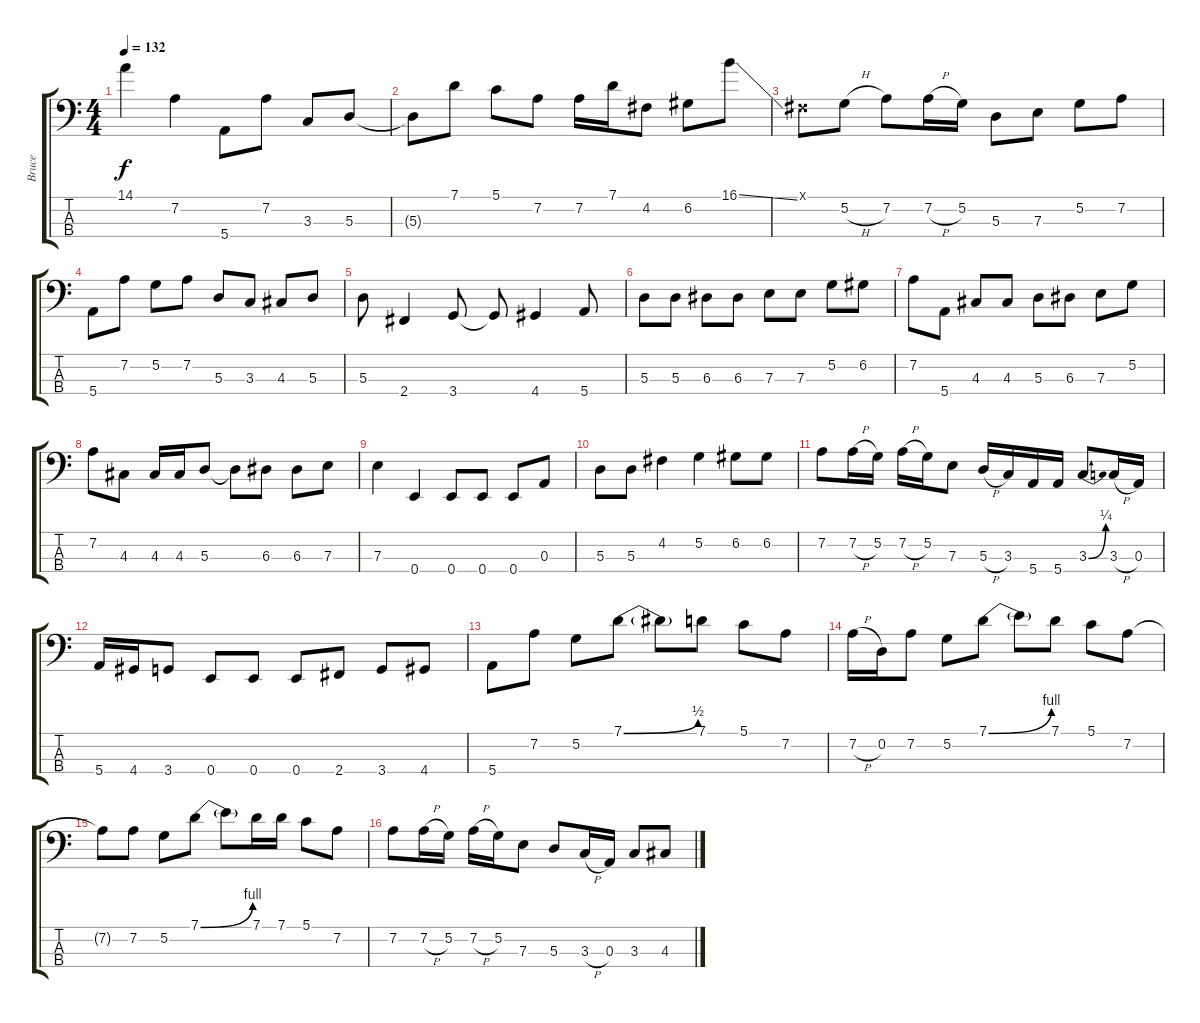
\track ("Bruce" "Bruce") {instrument electricbassfinger}
\staff {score tabs}
\tuning (G2 D2 A1 E1) {hide}
\ts (4 4)
\tempo 132
\clef f4
\ks c
14.1.4{dy f} 7.2.4 5.4.8 7.2.8 3.3.8 5.3.8 |
5.3{t}.8 7.1.8 5.1.8 7.2.8 7.2.16 7.1.16 4.2.8 6.2.8 16.1{ss}.8 |
-1.1{x}.8 5.2{h}.8 7.2.8 7.2{h}.16 5.2.16 5.3.8 7.3.8 5.2.8 7.2.8 |
5.4.8 7.2.8 5.2.8 7.2.8 5.3.8 3.3.8 4.3.8 5.3.8 |
5.3.8 2.4.4 3.4.8 3.4{t}.8 4.4.4 5.4.8 |
5.3.8 5.3.8 6.3.8 6.3.8 7.3.8 7.3.8 5.2.8 6.2.8 |
7.2.8 5.4.8 4.3.8 4.3.8 5.3.8 6.3.8 7.3.8 5.2.8 |
7.2.8 4.3.8 4.3.16 4.3.16 5.3.8 5.3{t}.8 6.3.8 6.3.8 7.3.8 |
7.3.4 0.4.4 0.4.8 0.4.8 0.4.8 0.3.8 |
5.3.8 5.3.8 4.2.4 5.2.4 6.2.8 6.2.8 |
7.2.8 7.2{h}.16 5.2.16 7.2{h}.16 5.2.16 7.3.8 5.3{h}.16 3.3.16 5.4.16 5.4.16 3.3{be (bend 0 0 60 1)}.8 3.3{h}.16 0.3.16 |
5.4.16 4.4.16 3.4.8 0.4.8 0.4.8 0.4.8 2.4.8 3.4.8 4.4.8 |
5.4.8 7.2.8 5.2.8 7.1{be (bend 0 0 60 2)}.8 7.1{t}.8 7.1.8 5.1.8 7.2.8 |
7.2{h}.16 0.2.16 7.2.8 5.2.8 7.1{be (bend 0 0 60 4)}.8 7.1{t}.8 7.1.8 5.1.8 7.2.8 |
7.2{t}.8 7.2.8 5.2.8 7.1{be (bend 0 0 60 4)}.8 7.1{t}.8 7.1.16 7.1.16 5.1.8 7.2.8 |
7.2.8 7.2{h}.16 5.2.16 7.2{h}.16 5.2.16 7.3.8 5.3.8 3.3{h}.16 0.3.16 3.3.8 4.3.8
